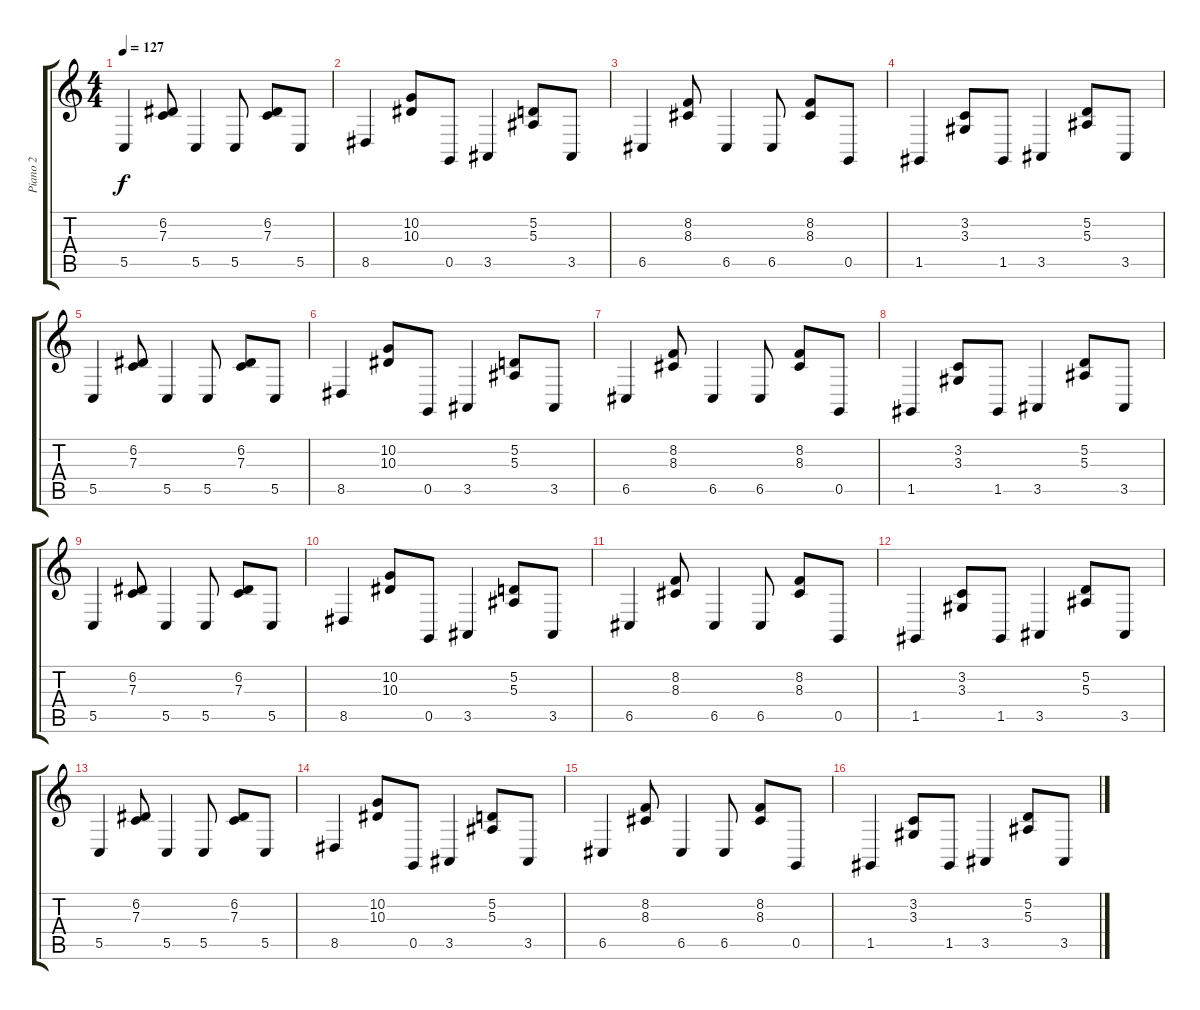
\track ("Piano 2" "Piano 2") {instrument honkytonkpiano}
\staff {score tabs}
\tuning (D4 A3 F3 C3 G2 C2) {hide}
\ts (4 4)
\tempo 127
\clef g2
\ks c
5.5.4{dy f instrument honkytonkpiano} (6.2 7.3).8 5.5.4 5.5.8 (6.2 7.3).8 5.5.8 |
8.5.4 (10.2 10.3).8 0.5.8 3.5.4 (5.2 5.3).8 3.5.8 |
6.5.4 (8.2 8.3).8 6.5.4 6.5.8 (8.2 8.3).8 0.5.8 |
1.5.4 (3.2 3.3).8 1.5.8 3.5.4 (5.2 5.3).8 3.5.8 |
5.5.4 (6.2 7.3).8 5.5.4 5.5.8 (6.2 7.3).8 5.5.8 |
8.5.4 (10.2 10.3).8 0.5.8 3.5.4 (5.2 5.3).8 3.5.8 |
6.5.4 (8.2 8.3).8 6.5.4 6.5.8 (8.2 8.3).8 0.5.8 |
1.5.4 (3.2 3.3).8 1.5.8 3.5.4 (5.2 5.3).8 3.5.8 |
5.5.4 (6.2 7.3).8 5.5.4 5.5.8 (6.2 7.3).8 5.5.8 |
8.5.4 (10.2 10.3).8 0.5.8 3.5.4 (5.2 5.3).8 3.5.8 |
6.5.4 (8.2 8.3).8 6.5.4 6.5.8 (8.2 8.3).8 0.5.8 |
1.5.4 (3.2 3.3).8 1.5.8 3.5.4 (5.2 5.3).8 3.5.8 |
5.5.4 (6.2 7.3).8 5.5.4 5.5.8 (6.2 7.3).8 5.5.8 |
8.5.4 (10.2 10.3).8 0.5.8 3.5.4 (5.2 5.3).8 3.5.8 |
6.5.4 (8.2 8.3).8 6.5.4 6.5.8 (8.2 8.3).8 0.5.8 |
1.5.4 (3.2 3.3).8 1.5.8 3.5.4 (5.2 5.3).8 3.5.8
